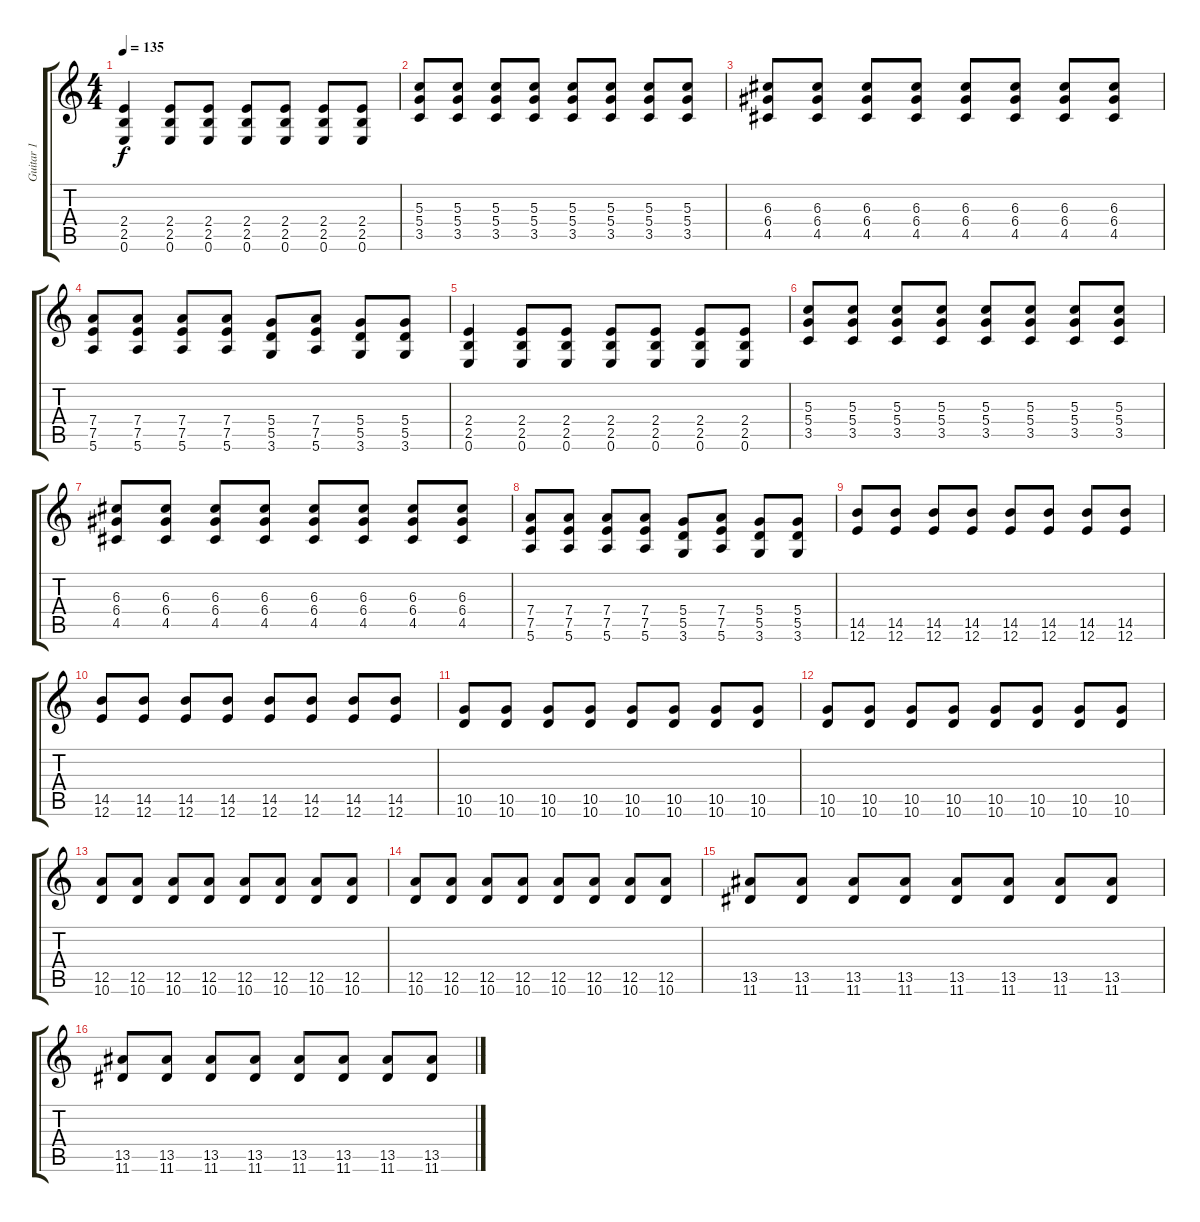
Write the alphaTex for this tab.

\track ("Guitar 1" "Guitar 1") {instrument overdrivenguitar}
\staff {score tabs}
\tuning (E4 B3 G3 D3 A2 E2) {hide}
\ts (4 4)
\tempo 135
\clef g2
\ks c
(2.4 2.5 0.6).4{dy f} (2.4 2.5 0.6).8 (2.4 2.5 0.6).8 (2.4 2.5 0.6).8 (2.4 2.5 0.6).8 (2.4 2.5 0.6).8 (2.4 2.5 0.6).8 |
(5.3 5.4 3.5).8 (5.3 5.4 3.5).8 (5.3 5.4 3.5).8 (5.3 5.4 3.5).8 (5.3 5.4 3.5).8 (5.3 5.4 3.5).8 (5.3 5.4 3.5).8 (5.3 5.4 3.5).8 |
(6.3 6.4 4.5).8 (6.3 6.4 4.5).8 (6.3 6.4 4.5).8 (6.3 6.4 4.5).8 (6.3 6.4 4.5).8 (6.3 6.4 4.5).8 (6.3 6.4 4.5).8 (6.3 6.4 4.5).8 |
(7.4 7.5 5.6).8 (7.4 7.5 5.6).8 (7.4 7.5 5.6).8 (7.4 7.5 5.6).8 (5.4 5.5 3.6).8 (7.4 7.5 5.6).8 (5.4 5.5 3.6).8 (5.4 5.5 3.6).8 |
(2.4 2.5 0.6).4 (2.4 2.5 0.6).8 (2.4 2.5 0.6).8 (2.4 2.5 0.6).8 (2.4 2.5 0.6).8 (2.4 2.5 0.6).8 (2.4 2.5 0.6).8 |
(5.3 5.4 3.5).8 (5.3 5.4 3.5).8 (5.3 5.4 3.5).8 (5.3 5.4 3.5).8 (5.3 5.4 3.5).8 (5.3 5.4 3.5).8 (5.3 5.4 3.5).8 (5.3 5.4 3.5).8 |
(6.3 6.4 4.5).8 (6.3 6.4 4.5).8 (6.3 6.4 4.5).8 (6.3 6.4 4.5).8 (6.3 6.4 4.5).8 (6.3 6.4 4.5).8 (6.3 6.4 4.5).8 (6.3 6.4 4.5).8 |
(7.4 7.5 5.6).8 (7.4 7.5 5.6).8 (7.4 7.5 5.6).8 (7.4 7.5 5.6).8 (5.4 5.5 3.6).8 (7.4 7.5 5.6).8 (5.4 5.5 3.6).8 (5.4 5.5 3.6).8 |
(14.5 12.6).8 (14.5 12.6).8 (14.5 12.6).8 (14.5 12.6).8 (14.5 12.6).8 (14.5 12.6).8 (14.5 12.6).8 (14.5 12.6).8 |
(14.5 12.6).8 (14.5 12.6).8 (14.5 12.6).8 (14.5 12.6).8 (14.5 12.6).8 (14.5 12.6).8 (14.5 12.6).8 (14.5 12.6).8 |
(10.5 10.6).8 (10.5 10.6).8 (10.5 10.6).8 (10.5 10.6).8 (10.5 10.6).8 (10.5 10.6).8 (10.5 10.6).8 (10.5 10.6).8 |
(10.5 10.6).8 (10.5 10.6).8 (10.5 10.6).8 (10.5 10.6).8 (10.5 10.6).8 (10.5 10.6).8 (10.5 10.6).8 (10.5 10.6).8 |
(12.5 10.6).8 (12.5 10.6).8 (12.5 10.6).8 (12.5 10.6).8 (12.5 10.6).8 (12.5 10.6).8 (12.5 10.6).8 (12.5 10.6).8 |
(12.5 10.6).8 (12.5 10.6).8 (12.5 10.6).8 (12.5 10.6).8 (12.5 10.6).8 (12.5 10.6).8 (12.5 10.6).8 (12.5 10.6).8 |
(13.5 11.6).8 (13.5 11.6).8 (13.5 11.6).8 (13.5 11.6).8 (13.5 11.6).8 (13.5 11.6).8 (13.5 11.6).8 (13.5 11.6).8 |
(13.5 11.6).8 (13.5 11.6).8 (13.5 11.6).8 (13.5 11.6).8 (13.5 11.6).8 (13.5 11.6).8 (13.5 11.6).8 (13.5 11.6).8
